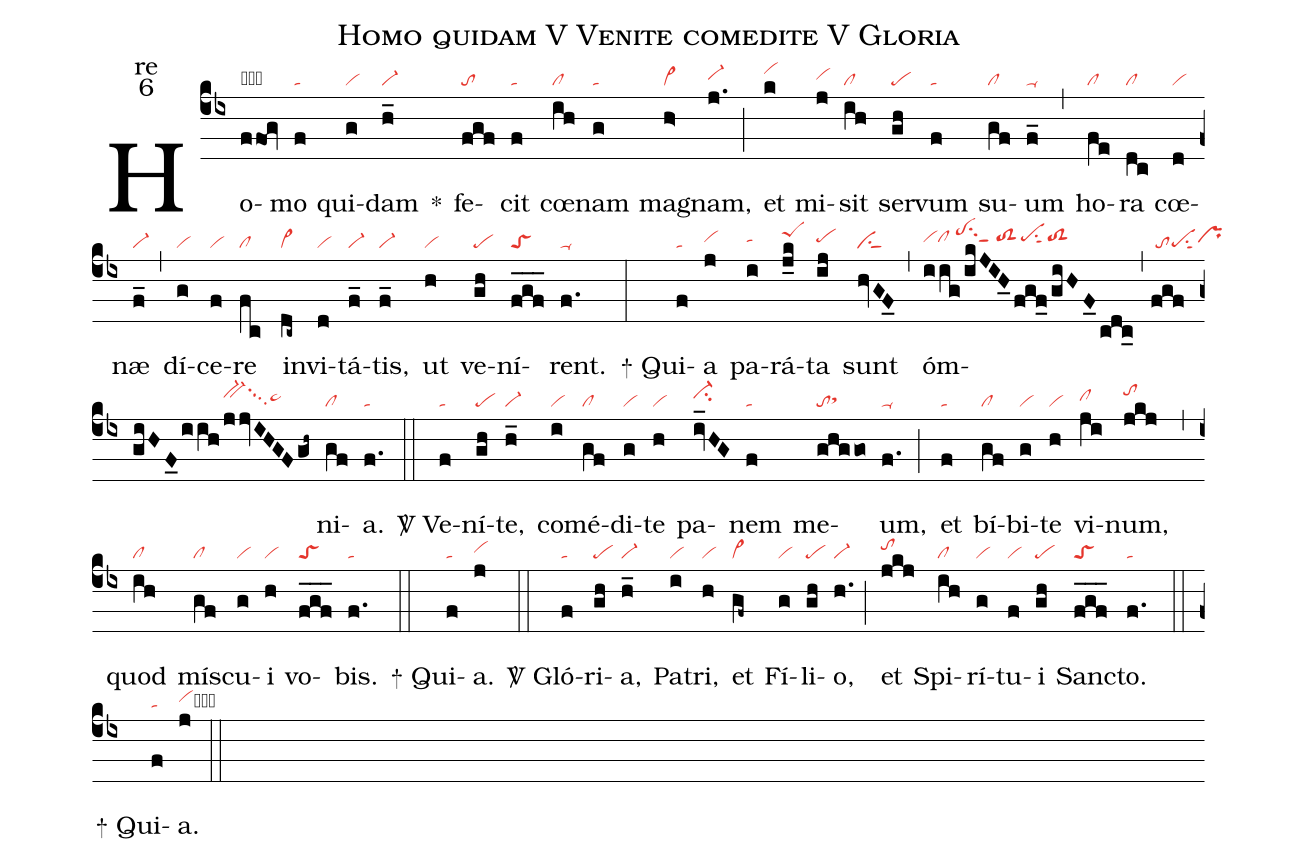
name:Homo quidam V Venite comedite V Gloria;
office-part:re;
mode:6;
nabc-lines:1;
%%
(cb4) Ho(ffog|obsa)mo(f|ta) qui(g|vi)dam(h_|vi-) <sp>*</sp>() fe(fgf|to)cit(f|ta) cœ(ih|cl)nam(g|ta) mag(h>|vi>)nam,(j.|vi-hh) (;) et(k|vihj) mi(j|vihh)sit(ih|cl) ser(gh|pe)vum(f|ta) su(gf|cl)um(f_|ta-) (,) ho(fe|cl)ra(dc|cl) cœ(d|vi)næ(f_|vi-) (,)dí(g|vi)ce(f|vi)re(fc|cl) in(dc~|vi>)vi(d|vi)tá(f_|vi-)tis,(f_|vi-) ut(h|vi) ve(gh|pe)ní(fgf___|toS)rent.(f.|ta-) (:)

<sp>+</sp> Qui(f|ta)a(j|vihh) pa(i|tahh)rá(j_k|peShj)ta(ij|pehh) sunt(hvGF_0|visu1sut1) (,) óm(iig/ikJIH_0/fgf_/giHF_0/cdc_0,|vihhclhh/pehjsu2sut1/toS2hhpehhsu1sut1toS2hh|fgf/giHF_0/iih|/topesu1sut1prhh|jjvIHGFgh~|bv-hisu4pe~hh)ni(gf|cl)a.(f.|ta) (::)

<sp>V/</sp> Ve(f|ta)ní(gh|pe)te,(h_|vi-) co(i|vi)mé(gf|cl)di(g|vi)te(h|vi) pa(iv_HG|ci-hi)nem(f|ta) me(ghggo|tosthh)um,(f.|ta-) (;) et(f|ta) bí(gf|cl)bi(g|vi)te(h|vi) vi(ji|clhh)num,(jkj|tohj) (,) quod(ih|cl) mís(gf|cl)cu(g|vi)i(h|vi) vo(fgf___|toS)bis.(f.|ta) (::)

<sp>+</sp> Qui(f|ta)a.(j|vihh) (::)

<sp>V/</sp> Gló(f|ta)ri(gh|pe)a,(h_|vi-) Pa(i|vi)tri,(h|vi) et(gf~|vi>) Fí(g|vi)li(gh|pe)o,(h.|vi-) (;)et(jkj|tohi) Spi(ih|cl)rí(g|vi)tu(f|vi)i(gh|pe) Sanc(fgf___|toS)to.(f.|ta) (::)

<sp>+</sp> Qui(f|ta)a.(j|vihhcb) (::)
